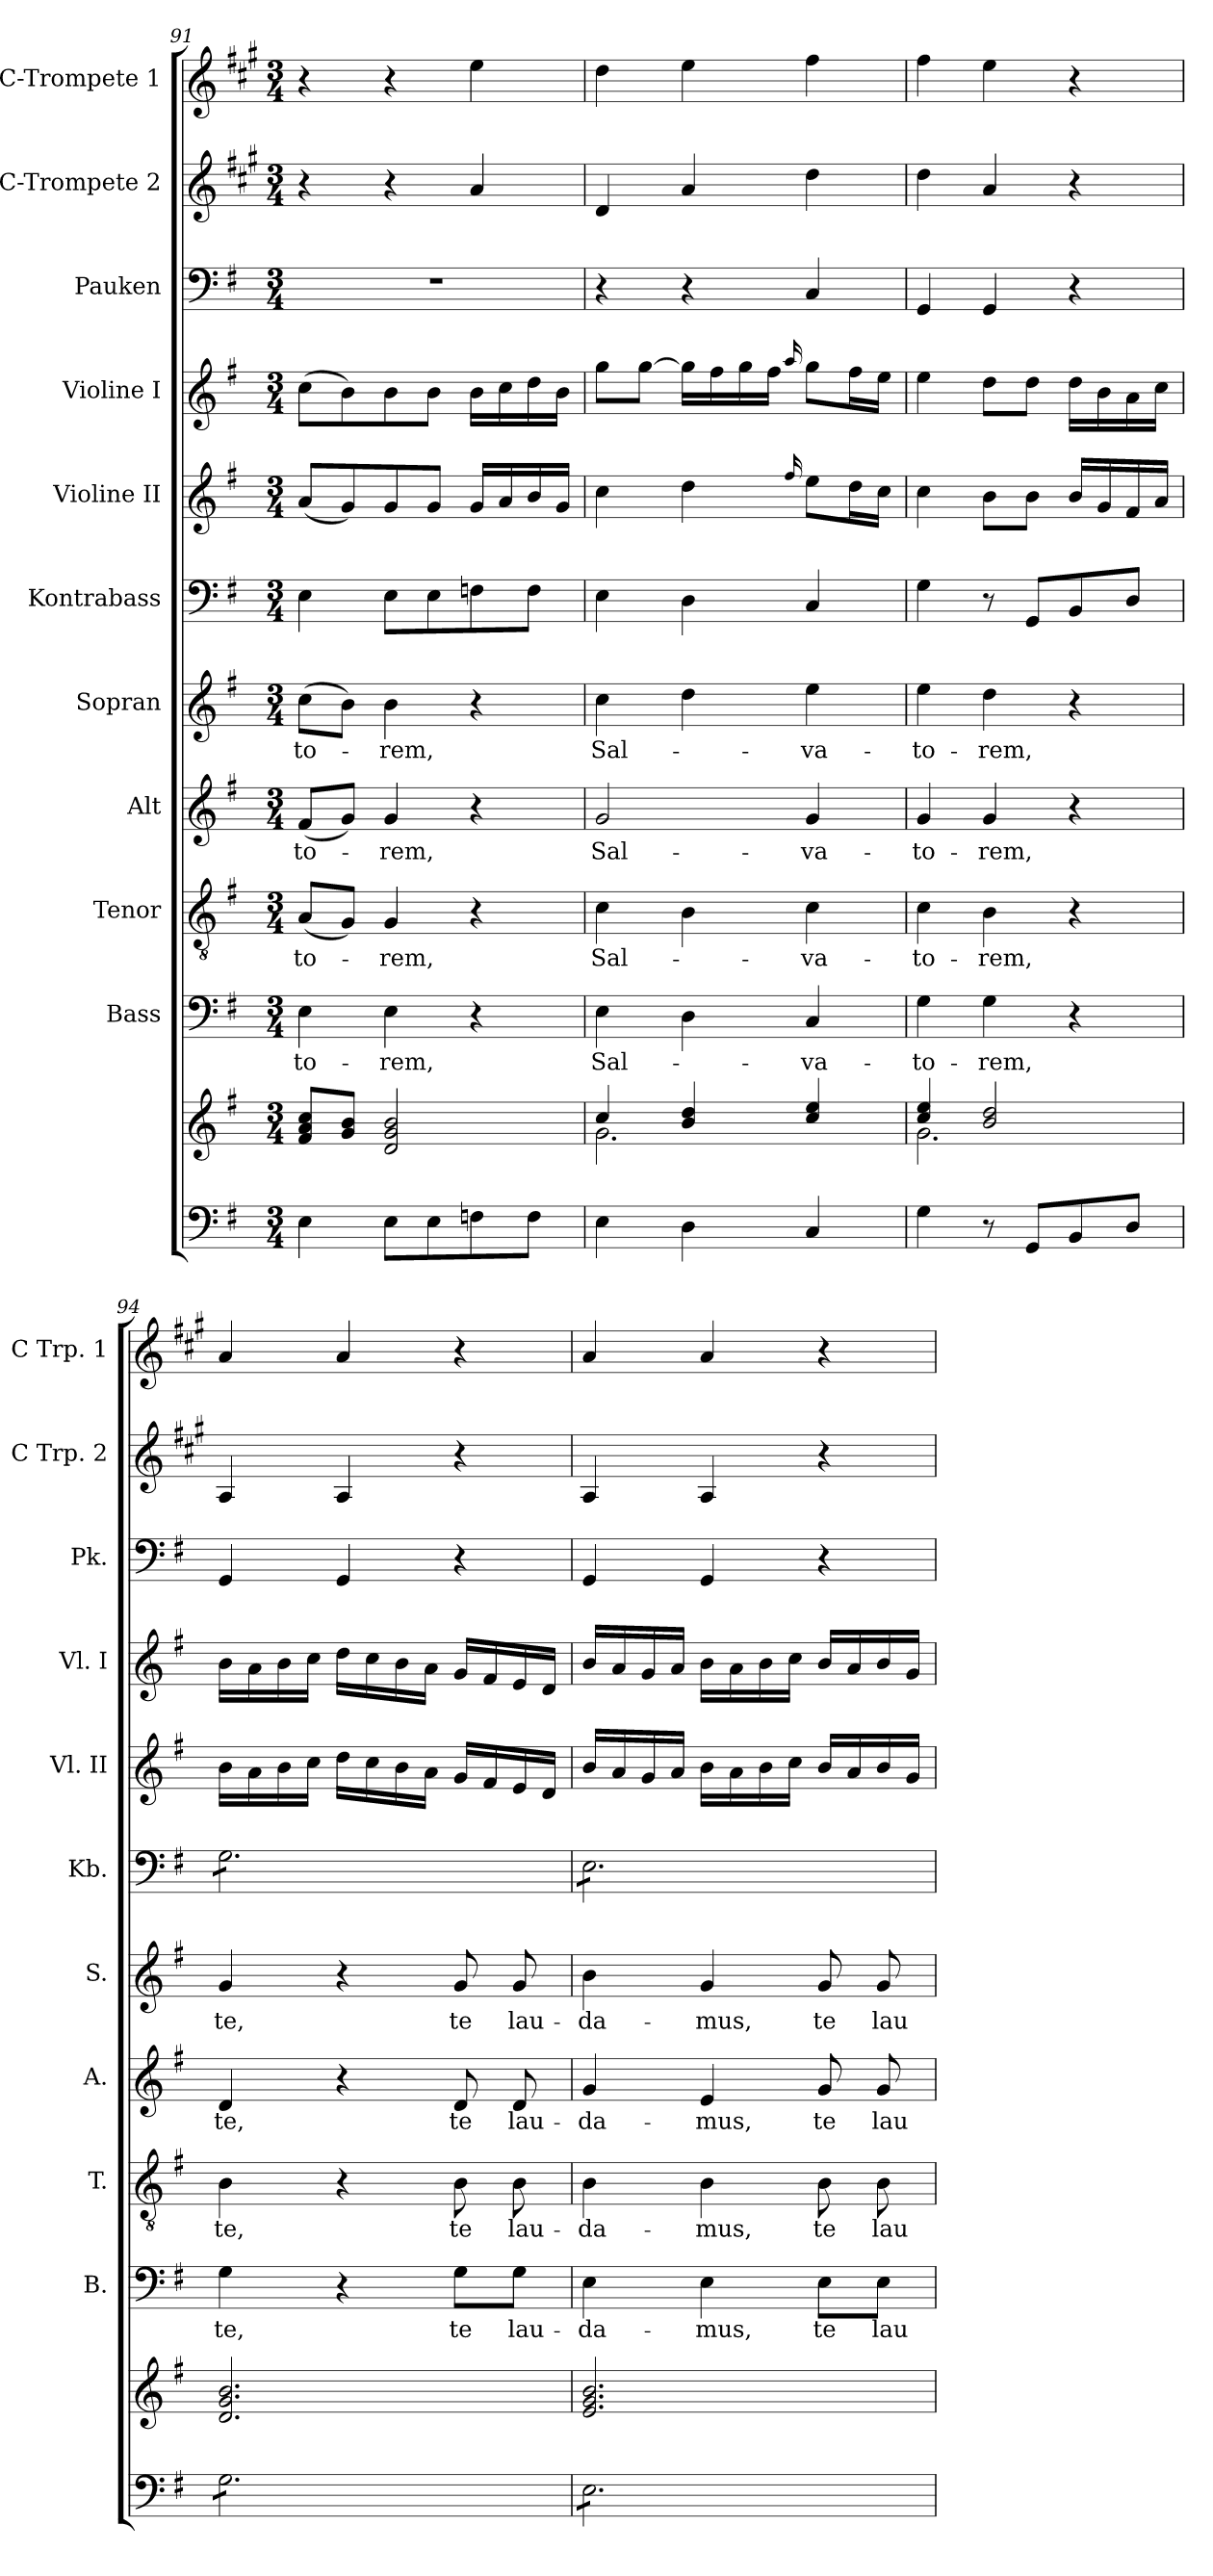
**kern	**kern	**kern	**text	**kern	**text	**kern	**text	**kern	**text	**kern	**kern	**kern	**kern	**kern	**kern
*part11	*part11	*part10	*part10	*part9	*part9	*part8	*part8	*part7	*part7	*part6	*part5	*part4	*part3	*part2	*part1
*staff12	*staff11	*staff10	*staff10	*staff9	*staff9	*staff8	*staff8	*staff7	*staff7	*staff6	*staff5	*staff4	*staff3	*staff2	*staff1
*	*	*I"Bass	*	*I"Tenor	*	*I"Alt	*	*I"Sopran	*	*I"Kontrabass	*I"Violine II	*I"Violine I	*I"Pauken	*I"C-Trompete 2	*I"C-Trompete 1
*	*	*I'B.	*	*I'T.	*	*I'A.	*	*I'S.	*	*I'Kb.	*I'Vl. II	*I'Vl. I	*I'Pk.	*I'C Trp. 2	*I'C Trp. 1
*clefF4	*clefG2	*clefF4	*	*clefGv2	*	*clefG2	*	*clefG2	*	*clefF4	*clefG2	*clefG2	*clefF4	*clefG2	*clefG2
*	*	*	*	*	*	*	*	*	*	*ITrd7c12	*	*	*	*ITrd1c2	*ITrd1c2
*k[f#]	*k[f#]	*k[f#]	*	*k[f#]	*	*k[f#]	*	*k[f#]	*	*k[f#]	*k[f#]	*k[f#]	*k[f#]	*k[f#]	*k[f#]
*G:	*G:	*G:	*	*G:	*	*G:	*	*G:	*	*G:	*G:	*G:	*G:	*G:	*G:
*M3/4	*M3/4	*M3/4	*	*M3/4	*	*M3/4	*	*M3/4	*	*M3/4	*M3/4	*M3/4	*M3/4	*M3/4	*M3/4
=91	=91	=91	=91	=91	=91	=91	=91	=91	=91	=91	=91	=91	=91	=91	=91
!	!	!	!LO:LY:b	!	!LO:LY:b	!	!LO:LY:b	!	!LO:LY:b	!	!	!	!	!	!
4E\	8f#/ 8a/ 8cc/L	4E\	-to-	(<8A/L	-to-	(<8f#/L	-to-	(>8cc\L	-to-	4EE\	(<8a/L	(>8cc\L	2.r	4r	4r
.	8g/ 8b/J	.	.	8G/J)	.	8g/J)	.	8b\J)	.	.	8g/)	8b\)	.	.	.
!	!	!	!LO:LY:b	!	!LO:LY:b	!	!LO:LY:b	!	!LO:LY:b	!	!	!	!	!	!
8E\L	2d/ 2g/ 2b/	4E\	-rem,	4G/	-rem,	4g/	-rem,	4b\	-rem,	8EE\L	8g/	8b\	.	4r	4r
8E\	.	.	.	.	.	.	.	.	.	8EE\	8g/J	8b\J	.	.	.
8Fn\	.	4r	.	4r	.	4r	.	4r	.	8FFn\	16g/LL	16b\LL	.	4g/	4dd\
.	.	.	.	.	.	.	.	.	.	.	16a/	16cc\	.	.	.
8F\J	.	.	.	.	.	.	.	.	.	8FF\J	16b/	16dd\	.	.	.
.	.	.	.	.	.	.	.	.	.	.	16g/JJ	16b\JJ	.	.	.
!!LO:PB:g=z
=92	=92	=92	=92	=92	=92	=92	=92	=92	=92	=92	=92	=92	=92	=92	=92
*	*^	*	*	*	*	*	*	*	*	*	*	*	*	*	*
!	!	!	!	!LO:LY:b	!	!LO:LY:b	!	!LO:LY:b	!	!LO:LY:b	!	!	!	!	!	!
4E\	4cc/	2.g\	4E\	Sal-	4c\	Sal-	2g/	Sal-	4cc\	Sal-	4EE\	4cc\	8gg\L	4r	4c/	4cc\
.	.	.	.	.	.	.	.	.	.	.	.	.	[8gg\J	.	.	.
4D\	4b/ 4dd/	.	4D\	.	4B\	.	.	.	4dd\	.	4DD\	4dd\	16gg\LL]	4r	4g/	4dd\
.	.	.	.	.	.	.	.	.	.	.	.	.	16ff#\	.	.	.
.	.	.	.	.	.	.	.	.	.	.	.	.	16gg\	.	.	.
.	.	.	.	.	.	.	.	.	.	.	.	.	16ff#\JJ	.	.	.
.	.	.	.	.	.	.	.	.	.	.	.	16qqff#/	16qqaa/	.	.	.
!	!	!	!	!LO:LY:b	!	!LO:LY:b	!	!LO:LY:b	!	!LO:LY:b	!	!	!	!	!	!
4C/	4cc/ 4ee/	.	4C/	-va-	4c\	-va-	4g/	-va-	4ee\	-va-	4CC/	8ee\L	8gg\L	4C/	4cc\	4ee\
.	.	.	.	.	.	.	.	.	.	.	.	16dd\L	16ff#\L	.	.	.
.	.	.	.	.	.	.	.	.	.	.	.	16cc\JJ	16ee\JJ	.	.	.
=93	=93	=93	=93	=93	=93	=93	=93	=93	=93	=93	=93	=93	=93	=93	=93	=93
!	!	!	!	!LO:LY:b	!	!LO:LY:b	!	!LO:LY:b	!	!LO:LY:b	!	!	!	!	!	!
4G\	4cc/ 4ee/	2.g\	4G\	-to-	4c\	-to-	4g/	-to-	4ee\	-to-	4GG\	4cc\	4ee\	4GG/	4cc\	4ee\
!	!	!	!	!LO:LY:b	!	!LO:LY:b	!	!LO:LY:b	!	!LO:LY:b	!	!	!	!	!	!
8r	2b/ 2dd/	.	4G\	-rem,	4B\	-rem,	4g/	-rem,	4dd\	-rem,	8r	8b\L	8dd\L	4GG/	4g/	4dd\
8GG/L	.	.	.	.	.	.	.	.	.	.	8GGG/L	8b\J	8dd\J	.	.	.
8BB/	.	.	4r	.	4r	.	4r	.	4r	.	8BBB/	16b/LL	16dd\LL	4r	4r	4r
.	.	.	.	.	.	.	.	.	.	.	.	16g/	16b\	.	.	.
8D/J	.	.	.	.	.	.	.	.	.	.	8DD/J	16f#/	16a\	.	.	.
.	.	.	.	.	.	.	.	.	.	.	.	16a/JJ	16cc\JJ	.	.	.
*	*v	*v	*	*	*	*	*	*	*	*	*	*	*	*	*	*
=94	=94	=94	=94	=94	=94	=94	=94	=94	=94	=94	=94	=94	=94	=94	=94
!	!	!	!LO:LY:b	!	!LO:LY:b	!	!LO:LY:b	!	!LO:LY:b	!	!	!	!	!	!
*tremolo	*	*	*	*	*	*	*	*	*	*	*	*	*	*	*
*	*	*	*	*	*	*	*	*	*	*tremolo	*	*	*	*	*
8G\L	2.d/ 2.g/ 2.b/	4G\	te,	4B\	te,	4d/	te,	4g/	te,	8GG\L	16b\LL	16b\LL	4GG/	4G/	4g/
.	.	.	.	.	.	.	.	.	.	.	16a\	16a\	.	.	.
8G\	.	.	.	.	.	.	.	.	.	8GG\	16b\	16b\	.	.	.
.	.	.	.	.	.	.	.	.	.	.	16cc\JJ	16cc\JJ	.	.	.
8G\	.	4r	.	4r	.	4r	.	4r	.	8GG\	16dd\LL	16dd\LL	4GG/	4G/	4g/
.	.	.	.	.	.	.	.	.	.	.	16cc\	16cc\	.	.	.
8G\	.	.	.	.	.	.	.	.	.	8GG\	16b\	16b\	.	.	.
.	.	.	.	.	.	.	.	.	.	.	16a\JJ	16a\JJ	.	.	.
!	!	!	!LO:LY:b	!	!LO:LY:b	!	!LO:LY:b	!	!LO:LY:b	!	!	!	!	!	!
8G\	.	8G\L	te	8B\	te	8d/	te	8g/	te	8GG\	16g/LL	16g/LL	4r	4r	4r
.	.	.	.	.	.	.	.	.	.	.	16f#/	16f#/	.	.	.
!	!	!	!LO:LY:b	!	!LO:LY:b	!	!LO:LY:b	!	!LO:LY:b	!	!	!	!	!	!
8G\J	.	8G\J	lau-	8B\	lau-	8d/	lau-	8g/	lau-	8GG\J	16e/	16e/	.	.	.
.	.	.	.	.	.	.	.	.	.	.	16d/JJ	16d/JJ	.	.	.
=95	=95	=95	=95	=95	=95	=95	=95	=95	=95	=95	=95	=95	=95	=95	=95
!	!	!	!LO:LY:b	!	!LO:LY:b	!	!LO:LY:b	!	!LO:LY:b	!	!	!	!	!	!
8E\L	2.e/ 2.g/ 2.b/	4E\	-da-	4B\	-da-	4g/	-da-	4b\	-da-	8EE\L	16b/LL	16b/LL	4GG/	4G/	4g/
.	.	.	.	.	.	.	.	.	.	.	16a/	16a/	.	.	.
8E\	.	.	.	.	.	.	.	.	.	8EE\	16g/	16g/	.	.	.
.	.	.	.	.	.	.	.	.	.	.	16a/JJ	16a/JJ	.	.	.
!	!	!	!LO:LY:b	!	!LO:LY:b	!	!LO:LY:b	!	!LO:LY:b	!	!	!	!	!	!
8E\	.	4E\	-mus,	4B\	-mus,	4e/	-mus,	4g/	-mus,	8EE\	16b\LL	16b\LL	4GG/	4G/	4g/
.	.	.	.	.	.	.	.	.	.	.	16a\	16a\	.	.	.
8E\	.	.	.	.	.	.	.	.	.	8EE\	16b\	16b\	.	.	.
.	.	.	.	.	.	.	.	.	.	.	16cc\JJ	16cc\JJ	.	.	.
!	!	!	!LO:LY:b	!	!LO:LY:b	!	!LO:LY:b	!	!LO:LY:b	!	!	!	!	!	!
8E\	.	8E\L	te	8B\	te	8g/	te	8g/	te	8EE\	16b/LL	16b/LL	4r	4r	4r
.	.	.	.	.	.	.	.	.	.	.	16a/	16a/	.	.	.
!	!	!	!LO:LY:b	!	!LO:LY:b	!	!LO:LY:b	!	!LO:LY:b	!	!	!	!	!	!
8E\J	.	8E\J	lau-	8B\	lau-	8g/	lau-	8g/	lau-	8EE\J	16b/	16b/	.	.	.
*	*	*	*	*	*	*	*	*	*	*Xtremolo	*	*	*	*	*
*Xtremolo	*	*	*	*	*	*	*	*	*	*	*	*	*	*	*
.	.	.	.	.	.	.	.	.	.	.	16g/JJ	16g/JJ	.	.	.
=	=	=	=	=	=	=	=	=	=	=	=	=	=	=	=
*-	*-	*-	*-	*-	*-	*-	*-	*-	*-	*-	*-	*-	*-	*-	*-
